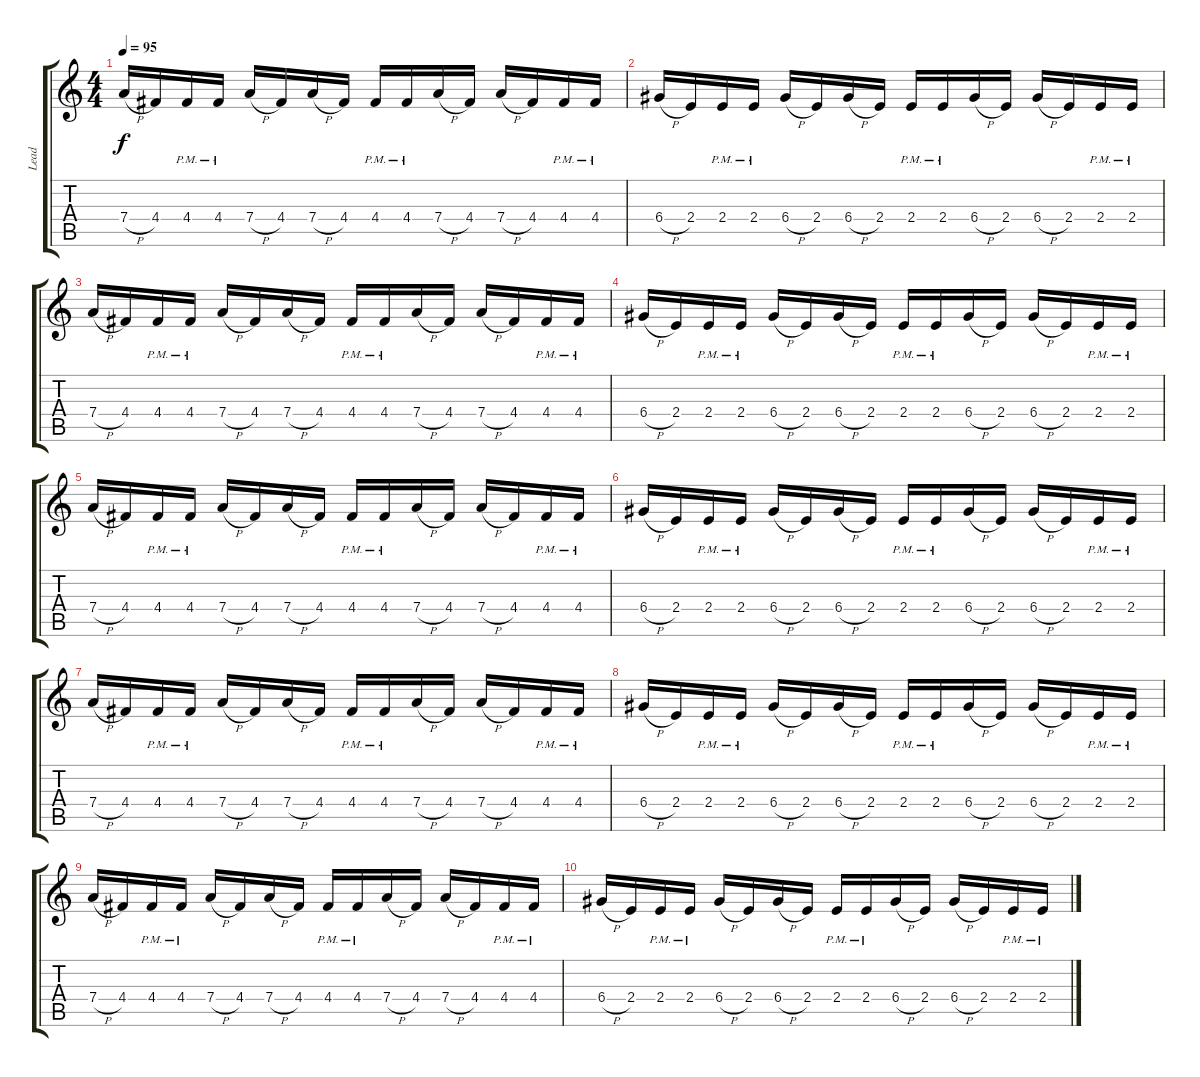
\track ("Lead" "Lead") {instrument distortionguitar}
\staff {score tabs}
\tuning (E4 B3 G3 D3 A2 D2) {hide}
\ts (4 4)
\tempo 95
\clef g2
\ks c
7.4{h}.16{dy f} 4.4.16 4.4{pm}.16 4.4{pm}.16 7.4{h}.16 4.4.16 7.4{h}.16 4.4.16 4.4{pm}.16 4.4{pm}.16 7.4{h}.16 4.4.16 7.4{h}.16 4.4.16 4.4{pm}.16 4.4{pm}.16 |
6.4{h}.16 2.4.16 2.4{pm}.16 2.4{pm}.16 6.4{h}.16 2.4.16 6.4{h}.16 2.4.16 2.4{pm}.16 2.4{pm}.16 6.4{h}.16 2.4.16 6.4{h}.16 2.4.16 2.4{pm}.16 2.4{pm}.16 |
7.4{h}.16 4.4.16 4.4{pm}.16 4.4{pm}.16 7.4{h}.16 4.4.16 7.4{h}.16 4.4.16 4.4{pm}.16 4.4{pm}.16 7.4{h}.16 4.4.16 7.4{h}.16 4.4.16 4.4{pm}.16 4.4{pm}.16 |
6.4{h}.16 2.4.16 2.4{pm}.16 2.4{pm}.16 6.4{h}.16 2.4.16 6.4{h}.16 2.4.16 2.4{pm}.16 2.4{pm}.16 6.4{h}.16 2.4.16 6.4{h}.16 2.4.16 2.4{pm}.16 2.4{pm}.16 |
7.4{h}.16 4.4.16 4.4{pm}.16 4.4{pm}.16 7.4{h}.16 4.4.16 7.4{h}.16 4.4.16 4.4{pm}.16 4.4{pm}.16 7.4{h}.16 4.4.16 7.4{h}.16 4.4.16 4.4{pm}.16 4.4{pm}.16 |
6.4{h}.16 2.4.16 2.4{pm}.16 2.4{pm}.16 6.4{h}.16 2.4.16 6.4{h}.16 2.4.16 2.4{pm}.16 2.4{pm}.16 6.4{h}.16 2.4.16 6.4{h}.16 2.4.16 2.4{pm}.16 2.4{pm}.16 |
7.4{h}.16 4.4.16 4.4{pm}.16 4.4{pm}.16 7.4{h}.16 4.4.16 7.4{h}.16 4.4.16 4.4{pm}.16 4.4{pm}.16 7.4{h}.16 4.4.16 7.4{h}.16 4.4.16 4.4{pm}.16 4.4{pm}.16 |
6.4{h}.16 2.4.16 2.4{pm}.16 2.4{pm}.16 6.4{h}.16 2.4.16 6.4{h}.16 2.4.16 2.4{pm}.16 2.4{pm}.16 6.4{h}.16 2.4.16 6.4{h}.16 2.4.16 2.4{pm}.16 2.4{pm}.16 |
7.4{h}.16 4.4.16 4.4{pm}.16 4.4{pm}.16 7.4{h}.16 4.4.16 7.4{h}.16 4.4.16 4.4{pm}.16 4.4{pm}.16 7.4{h}.16 4.4.16 7.4{h}.16 4.4.16 4.4{pm}.16 4.4{pm}.16 |
6.4{h}.16 2.4.16 2.4{pm}.16 2.4{pm}.16 6.4{h}.16 2.4.16 6.4{h}.16 2.4.16 2.4{pm}.16 2.4{pm}.16 6.4{h}.16 2.4.16 6.4{h}.16 2.4.16 2.4{pm}.16 2.4{pm}.16
